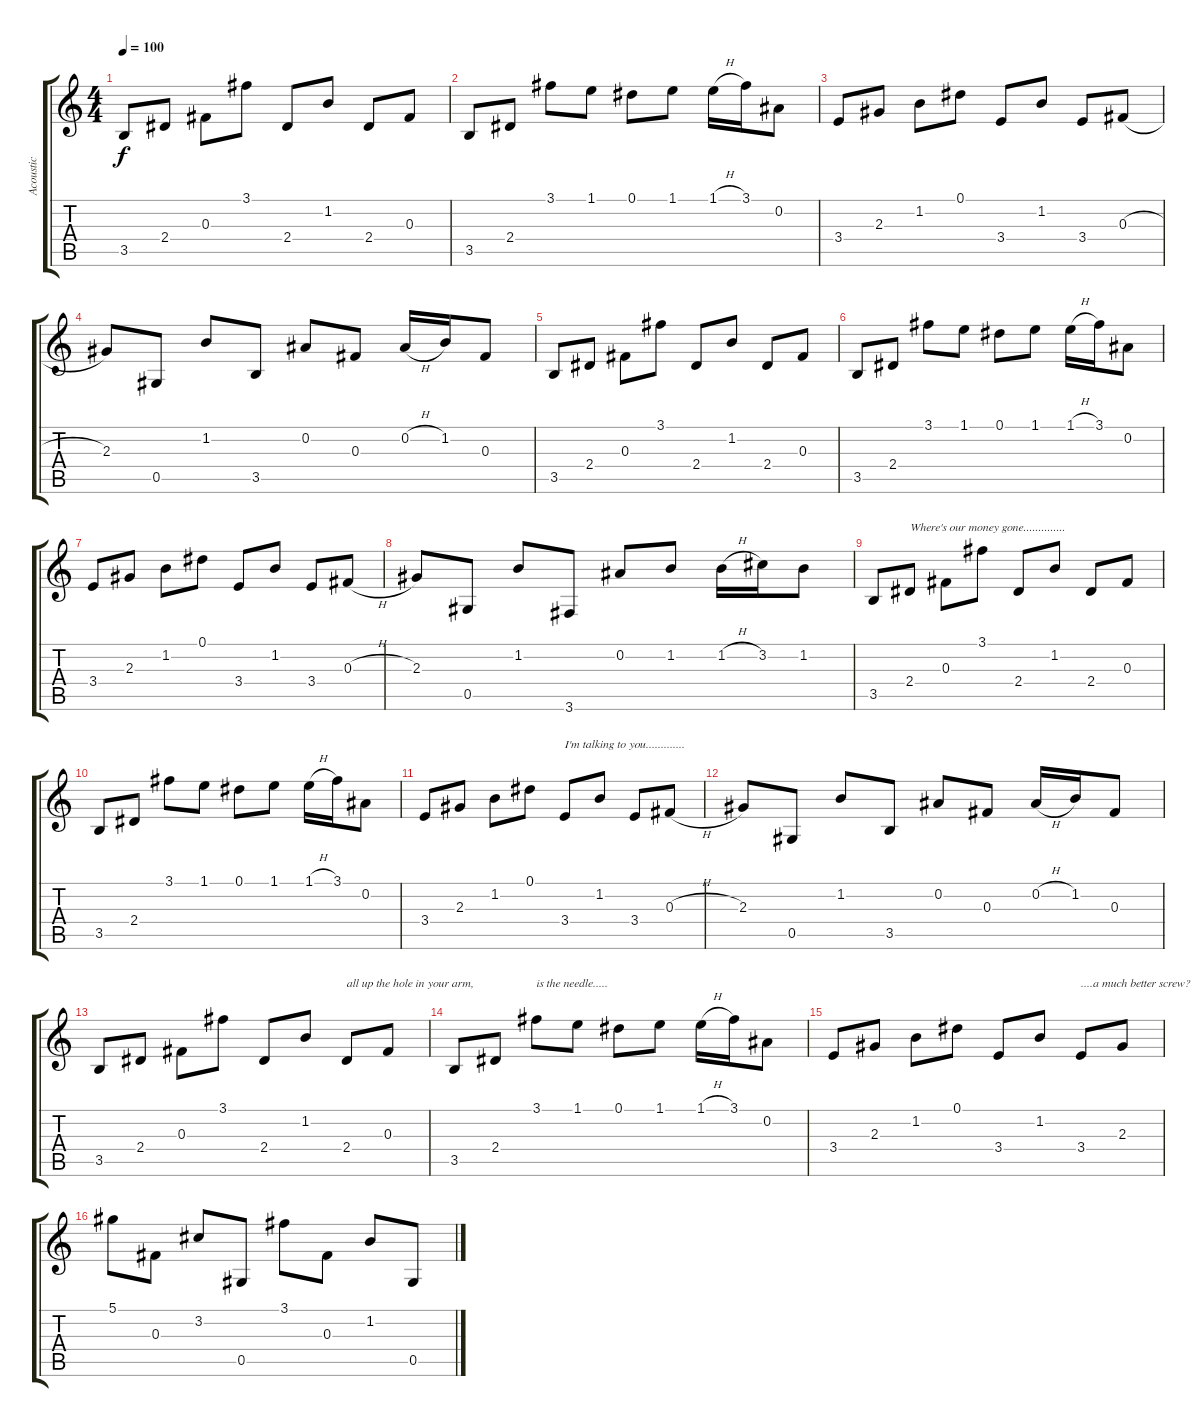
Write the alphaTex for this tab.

\track ("Acoustic" "Acoustic") {instrument acousticguitarsteel}
\staff {score tabs}
\tuning (Eb4 Bb3 Gb3 Db3 Ab2 Eb2) {hide}
\ts (4 4)
\tempo 100
\clef g2
\ks c
3.5.8{dy f instrument acousticguitarsteel} 2.4.8 0.3.8 3.1.8 2.4.8 1.2.8 2.4.8 0.3.8 |
3.5.8 2.4.8 3.1.8 1.1.8 0.1.8 1.1.8 1.1{h}.16 3.1.16 0.2.8 |
3.4.8 2.3.8 1.2.8 0.1.8 3.4.8 1.2.8 3.4.8 0.3{h}.8 |
2.3.8 0.5.8 1.2.8 3.5.8 0.2.8 0.3.8 0.2{h}.16 1.2.16 0.3.8 |
3.5.8 2.4.8 0.3.8 3.1.8 2.4.8 1.2.8 2.4.8 0.3.8 |
3.5.8 2.4.8 3.1.8 1.1.8 0.1.8 1.1.8 1.1{h}.16 3.1.16 0.2.8 |
3.4.8 2.3.8 1.2.8 0.1.8 3.4.8 1.2.8 3.4.8 0.3{h}.8 |
2.3.8 0.5.8 1.2.8 3.6.8 0.2.8 1.2.8 1.2{h}.16 3.2.16 1.2.8 |
3.5.8 2.4.8{txt "Where's our money gone.............."} 0.3.8 3.1.8 2.4.8 1.2.8 2.4.8 0.3.8 |
3.5.8 2.4.8 3.1.8 1.1.8 0.1.8 1.1.8 1.1{h}.16 3.1.16 0.2.8 |
3.4.8 2.3.8 1.2.8 0.1.8 3.4.8{txt "I'm talking to you............."} 1.2.8 3.4.8 0.3{h}.8 |
2.3.8 0.5.8 1.2.8 3.5.8 0.2.8 0.3.8 0.2{h}.16 1.2.16 0.3.8 |
3.5.8 2.4.8 0.3.8 3.1.8 2.4.8 1.2.8 2.4.8{txt "all up the hole in your arm,"} 0.3.8 |
3.5.8 2.4.8 3.1.8{txt "is the needle....."} 1.1.8 0.1.8 1.1.8 1.1{h}.16 3.1.16 0.2.8 |
3.4.8 2.3.8 1.2.8 0.1.8 3.4.8 1.2.8 3.4.8{txt "....a much better screw?"} 2.3.8 |
5.1.8 0.3.8 3.2.8 0.5.8 3.1.8 0.3.8 1.2.8 0.5.8
